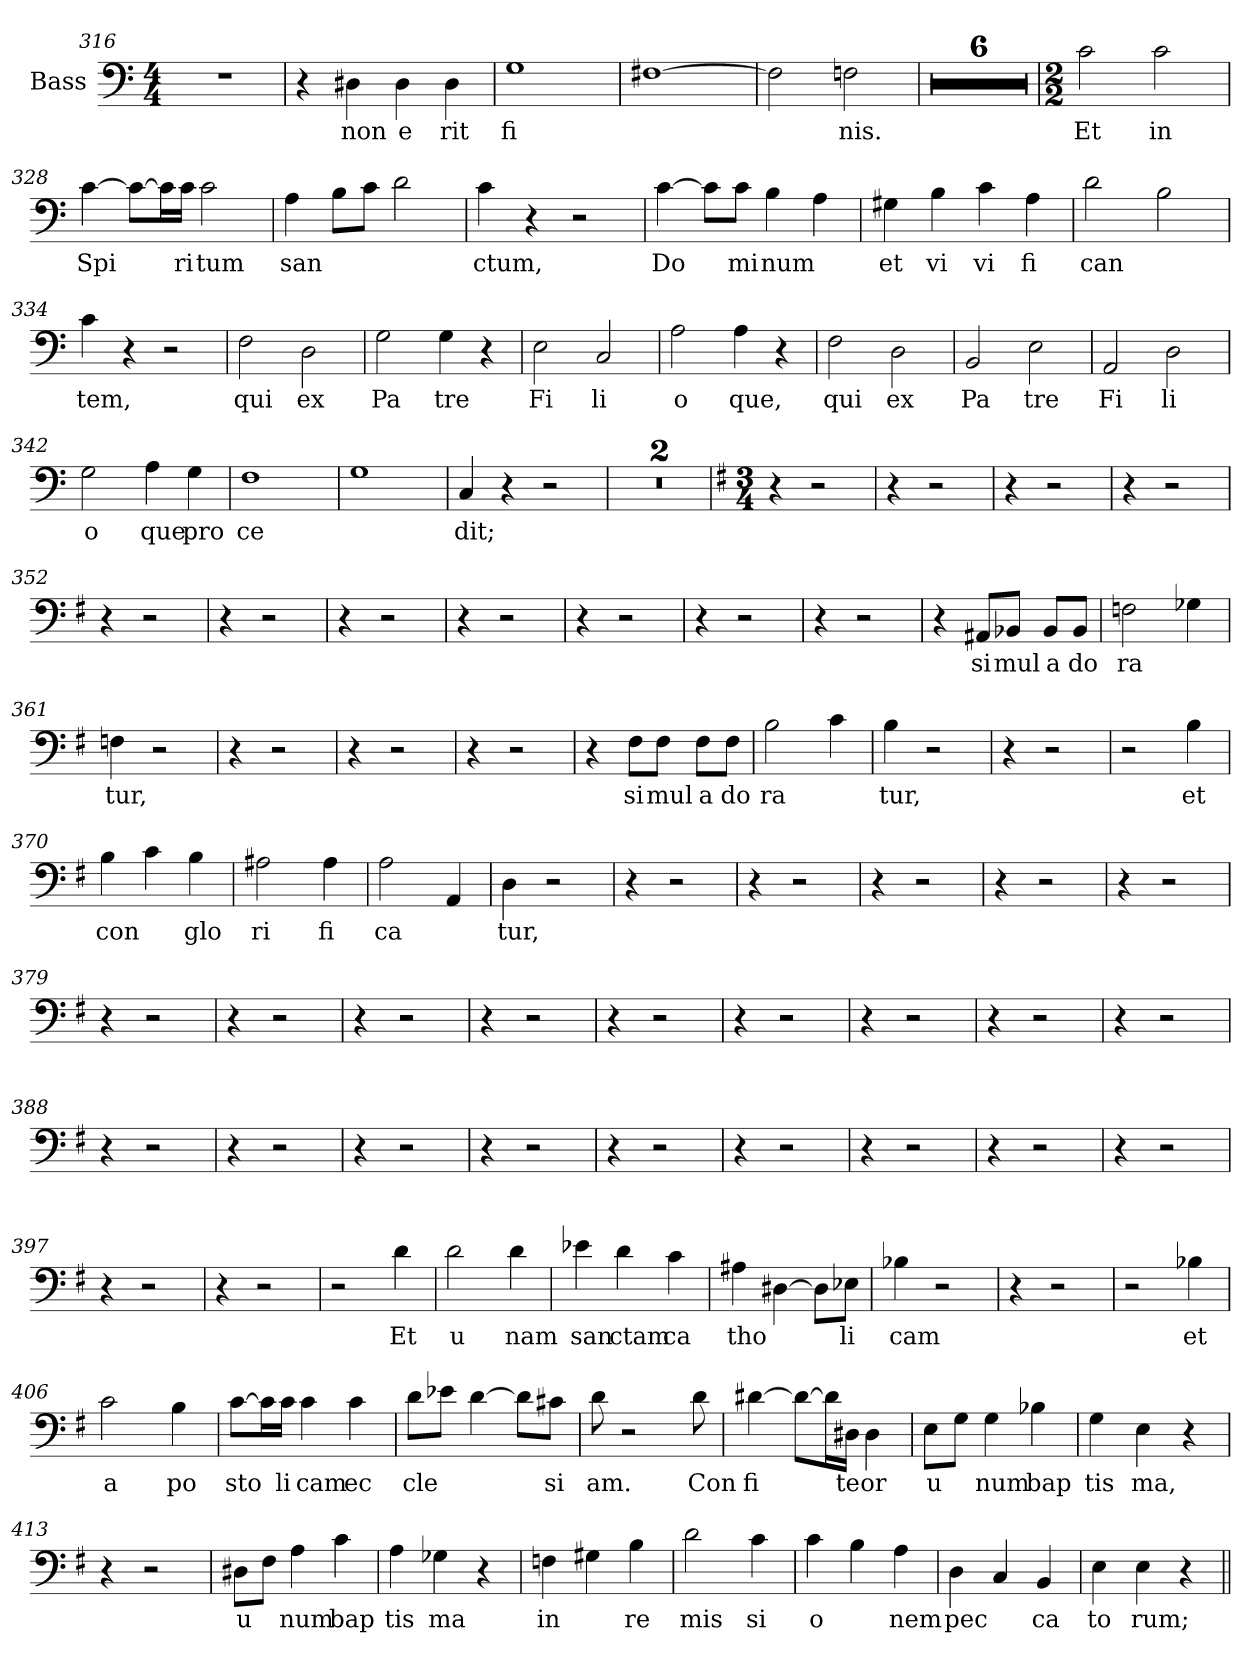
**kern	**text
*part1	*part1
*staff1	*staff1
*I"Bass	*
*I'B.	*
!!LO:LB:g=z
*clefF4	*
*k[]	*
*C:	*
*M4/4	*
=316	=316
1r	.
=317	=317
4r	.
4D#X\	non
4D#\	e
4D#\	rit
=318	=318
1G	fi
=319	=319
[1F#X	.
=320	=320
2F#\]	.
2Fn\	nis.
=321	=321
1r	.
=322	=322
1r	.
=323	=323
1r	.
=324	=324
1r	.
=325	=325
1r	.
=326	=326
1r	.
=327	=327
*M2/2	*
2c\	Et
2c\	in
!!LO:LB:g=z
=328	=328
[4c\	Spi
8c\L_	.
16c\L]	.
16c\JJ	ri
2c\	tum
=329	=329
4A\	san
8B\L	.
8c\J	.
2d\	.
=330	=330
4c\	ctum,
4r	.
2r	.
=331	=331
[4c\	Do
8c\L]	.
8c\J	mi
4B\	num
4A\	.
=332	=332
4G#X\	et
4B\	vi
4c\	vi
4A\	fi
=333	=333
2d\	can
2B\	.
=334	=334
4c\	tem,
4r	.
2r	.
!!LO:LB:g=z
=335	=335
2F\	qui
2D\	ex
=336	=336
2G\	Pa
4G\	tre
4r	.
=337	=337
2E\	Fi
2C/	li
=338	=338
2A\	o
4A\	que,
4r	.
=339	=339
2F\	qui
2D\	ex
=340	=340
2BB/	Pa
2E\	tre
=341	=341
2AA/	Fi
2D\	li
=342	=342
2G\	o
4A\	que
4G\	pro
=343	=343
1F	ce
=344	=344
1G	.
!!LO:PB:g=z
=345	=345
4C/	dit;
4r	.
2r	.
=346	=346
1r	.
=347	=347
1r	.
=348	=348
*k[f#]	*
*G:	*
*M3/4	*
4r	.
2r	.
=349	=349
4r	.
2r	.
=350	=350
4r	.
2r	.
=351	=351
4r	.
2r	.
=352	=352
4r	.
2r	.
=353	=353
4r	.
2r	.
=354	=354
4r	.
2r	.
=355	=355
4r	.
2r	.
=356	=356
4r	.
2r	.
=357	=357
4r	.
2r	.
!!LO:PB:g=z
=358	=358
4r	.
2r	.
!!LO:PB:g=z
=359	=359
4r	.
8AA#X/L	si
8BB-X/J	mul
8BB-/L	a
8BB-/J	do
=360	=360
2Fn\	ra
4G-X\	.
=361	=361
4Fn\	tur,
2r	.
=362	=362
4r	.
2r	.
=363	=363
4r	.
2r	.
=364	=364
4r	.
2r	.
=365	=365
4r	.
8F#\L	si
8F#\J	mul
8F#\L	a
8F#\J	do
=366	=366
2B\	ra
4c\	.
=367	=367
4B\	tur,
2r	.
!!LO:PB:g=z
=368	=368
4r	.
2r	.
!!LO:PB:g=z
=369	=369
2r	.
4B\	et
=370	=370
4B\	con
4c\	.
4B\	glo
=371	=371
2A#X\	ri
4A#\	fi
=372	=372
2A\	ca
4AA/	.
=373	=373
4D\	tur,
2r	.
=374	=374
4r	.
2r	.
=375	=375
4r	.
2r	.
=376	=376
4r	.
2r	.
=377	=377
4r	.
2r	.
=378	=378
4r	.
2r	.
=379	=379
4r	.
2r	.
=380	=380
4r	.
2r	.
!!LO:PB:g=z
=381	=381
4r	.
2r	.
!!LO:PB:g=z
=382	=382
4r	.
2r	.
=383	=383
4r	.
2r	.
=384	=384
4r	.
2r	.
=385	=385
4r	.
2r	.
=386	=386
4r	.
2r	.
=387	=387
4r	.
2r	.
=388	=388
4r	.
2r	.
=389	=389
4r	.
2r	.
=390	=390
4r	.
2r	.
=391	=391
4r	.
2r	.
=392	=392
4r	.
2r	.
=393	=393
4r	.
2r	.
=394	=394
4r	.
2r	.
=395	=395
4r	.
2r	.
!!LO:PB:g=z
=396	=396
4r	.
2r	.
!!LO:PB:g=z
=397	=397
4r	.
2r	.
=398	=398
4r	.
2r	.
=399	=399
2r	.
4d\	Et
=400	=400
2d\	u
4d\	nam
=401	=401
4e-X\	san
4d\	ctam
4c\	ca
=402	=402
4A#X\	tho
[4D#X\	.
8D#\L]	.
8E-X\J	li
=403	=403
4B-X\	cam
2r	.
=404	=404
4r	.
2r	.
=405	=405
2r	.
4B-X\	et
!!LO:PB:g=z
=406	=406
2c\	a
4B\	po
!!LO:PB:g=z
=407	=407
[8c\L	sto
16c\L]	.
16c\JJ	li
4c\	cam
4c\	ec
=408	=408
8d\L	cle
8e-X\J	.
[4d\	.
8d\L]	.
8c#X\J	si
=409	=409
8d\	am.
2r	.
8d\	Con
=410	=410
[4d#X\	fi
8d#\L_	.
16d#\L]	.
16D#X\JJ	te
4D#\	or
=411	=411
8E\L	u
8G\J	.
4G\	num
4B-X\	bap
=412	=412
4G\	tis
4E\	ma,
4r	.
!!LO:LB:g=z
=413	=413
4r	.
2r	.
=414	=414
8D#X\L	u
8F#\J	.
4A\	num
4c\	bap
=415	=415
4A\	tis
4G-X\	ma
4r	.
=416	=416
4Fn\	in
4G#X\	.
4B\	re
=417	=417
2d\	mis
4c\	si
=418	=418
4c\	o
4B\	.
4A\	nem
=419	=419
4D\	pec
4C/	.
4BB/	ca
=420	=420
4E\	to
4E\	rum;
4r	.
=||	=||
*-	*-
